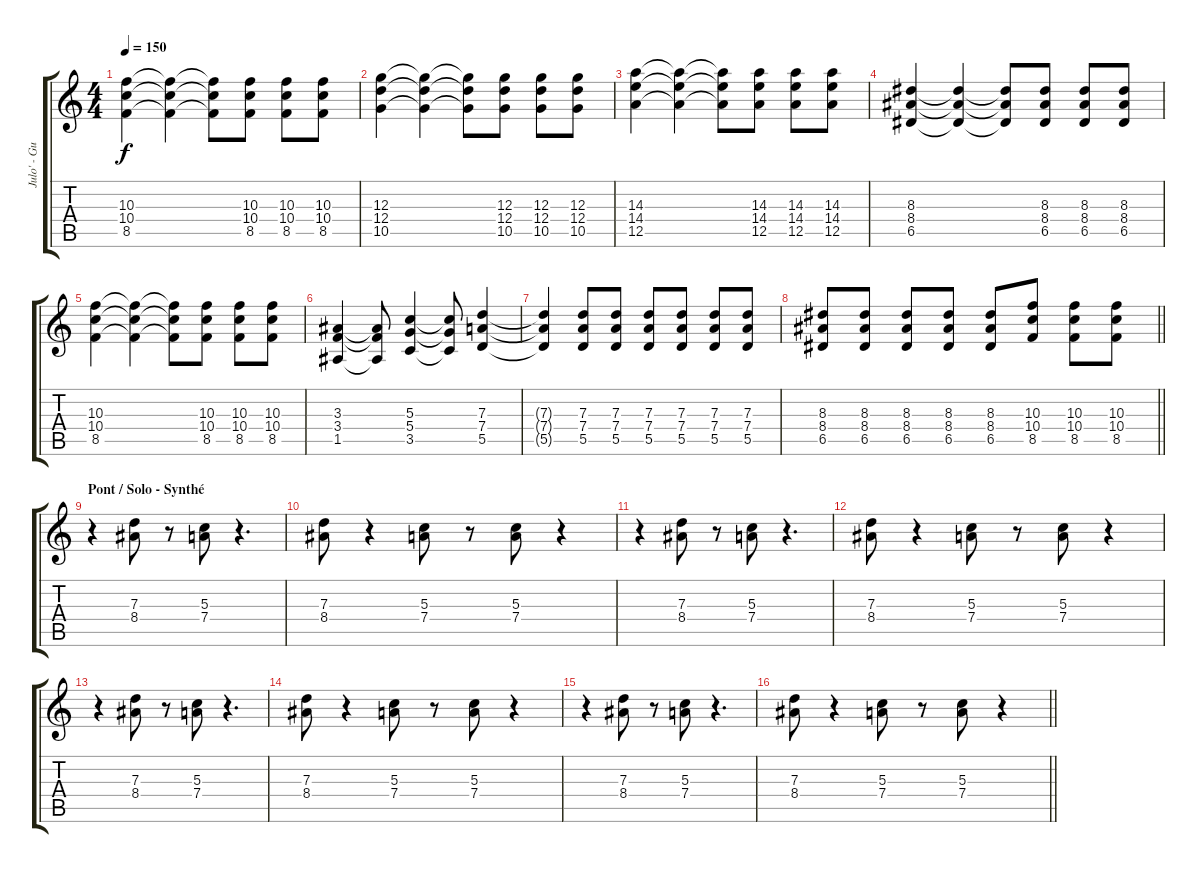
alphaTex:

\track ("Julo' - Guitare" "Julo' - Gu") {instrument overdrivenguitar}
\staff {score tabs}
\tuning (E4 B3 G3 D3 A2 E2) {hide}
\ts (4 4)
\tempo 150
\clef g2
\ks c
(10.3 10.4 8.5).4{dy f} (10.3{t} 10.4{t} 8.5{t}).4 (10.3{t} 10.4{t} 8.5{t}).8 (10.3 10.4 8.5).8 (10.3 10.4 8.5).8 (10.3 10.4 8.5).8 |
(12.3 12.4 10.5).4 (12.3{t} 12.4{t} 10.5{t}).4 (12.3{t} 12.4{t} 10.5{t}).8 (12.3 12.4 10.5).8 (12.3 12.4 10.5).8 (12.3 12.4 10.5).8 |
(14.3 14.4 12.5).4 (14.3{t} 14.4{t} 12.5{t}).4 (14.3{t} 14.4{t} 12.5{t}).8 (14.3 14.4 12.5).8 (14.3 14.4 12.5).8 (14.3 14.4 12.5).8 |
(8.3 8.4 6.5).4 (8.3{t} 8.4{t} 6.5{t}).4 (8.3{t} 8.4{t} 6.5{t}).8 (8.3 8.4 6.5).8 (8.3 8.4 6.5).8 (8.3 8.4 6.5).8 |
(10.3 10.4 8.5).4 (10.3{t} 10.4{t} 8.5{t}).4 (10.3{t} 10.4{t} 8.5{t}).8 (10.3 10.4 8.5).8 (10.3 10.4 8.5).8 (10.3 10.4 8.5).8 |
(3.3 3.4 1.5).4 (3.3{t} 3.4{t} 1.5{t}).8 (5.3 5.4 3.5).4 (5.3{t} 5.4{t} 3.5{t}).8 (7.3 7.4 5.5).4 |
(7.3{t} 7.4{t} 5.5{t}).4 (7.3 7.4 5.5).8 (7.3 7.4 5.5).8 (7.3 7.4 5.5).8 (7.3 7.4 5.5).8 (7.3 7.4 5.5).8 (7.3 7.4 5.5).8 |
\barLineRight lightlight
(8.3 8.4 6.5).8 (8.3 8.4 6.5).8 (8.3 8.4 6.5).8 (8.3 8.4 6.5).8 (8.3 8.4 6.5).8 (10.3 10.4 8.5).8 (10.3 10.4 8.5).8 (10.3 10.4 8.5).8 |
\section ("" "Pont / Solo - Synthé")
r.4 (7.3 8.4).8 r.8 (5.3 7.4).8 r.4{d} |
(7.3 8.4).8 r.4 (5.3 7.4).8 r.8 (5.3 7.4).8 r.4 |
r.4 (7.3 8.4).8 r.8 (5.3 7.4).8 r.4{d} |
(7.3 8.4).8 r.4 (5.3 7.4).8 r.8 (5.3 7.4).8 r.4 |
r.4 (7.3 8.4).8 r.8 (5.3 7.4).8 r.4{d} |
(7.3 8.4).8 r.4 (5.3 7.4).8 r.8 (5.3 7.4).8 r.4 |
r.4 (7.3 8.4).8 r.8 (5.3 7.4).8 r.4{d} |
\barLineRight lightlight
(7.3 8.4).8 r.4 (5.3 7.4).8 r.8 (5.3 7.4).8 r.4
